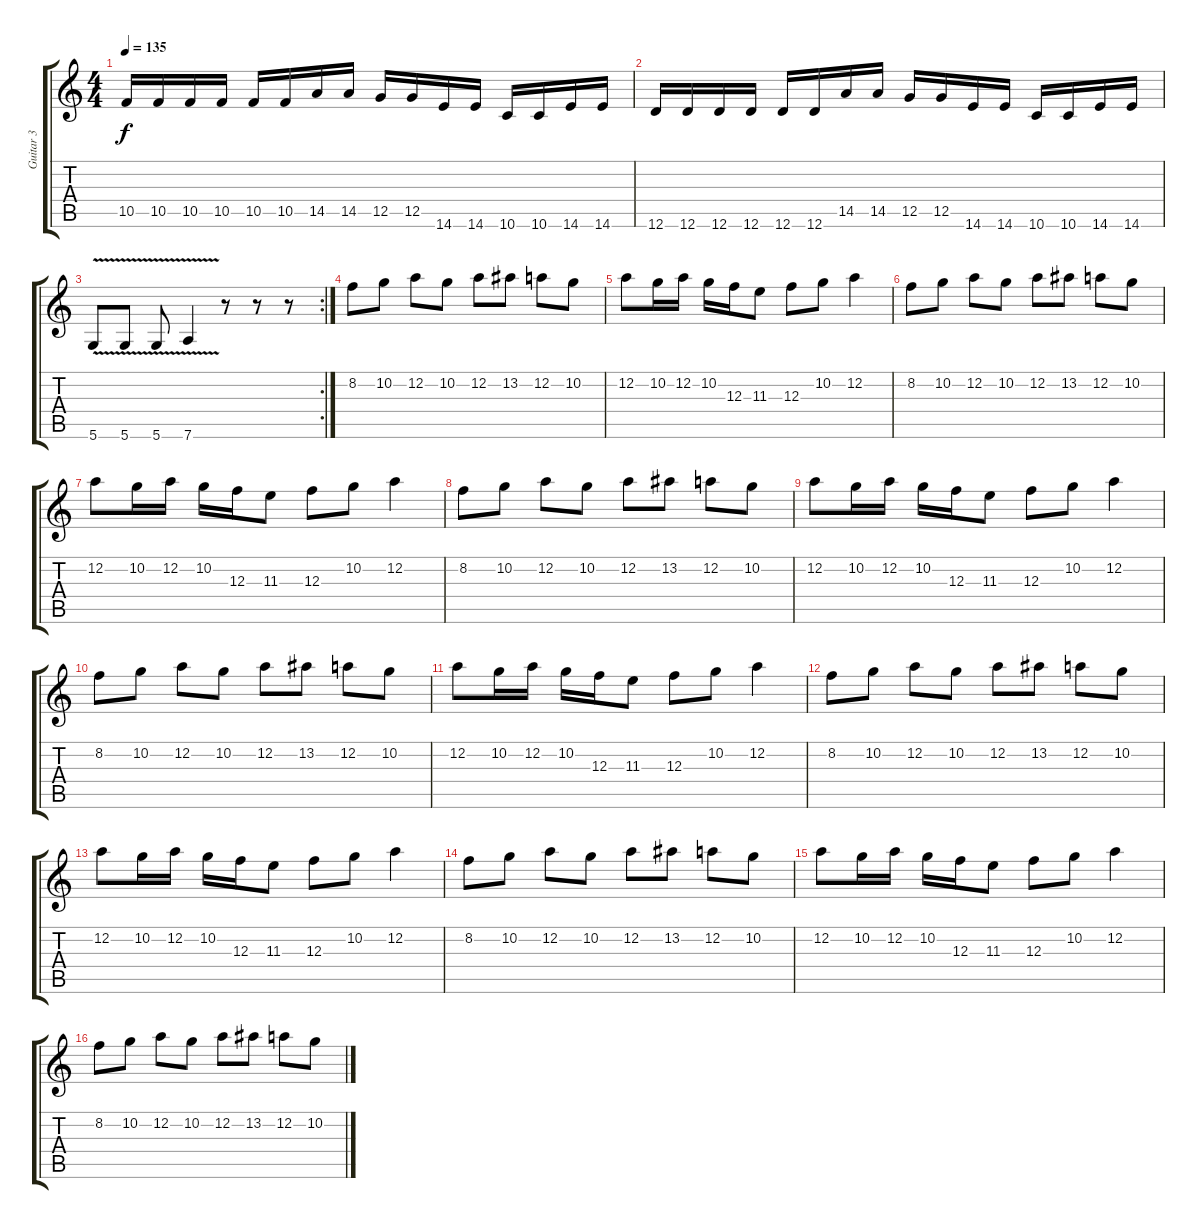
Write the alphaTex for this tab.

\track ("Guitar 3" "Guitar 3") {instrument overdrivenguitar}
\staff {score tabs}
\tuning (D4 A3 F3 C3 G2 D2) {hide}
\ts (4 4)
\tempo 135
\clef g2
\ks c
10.5.16{dy f} 10.5.16 10.5.16 10.5.16 10.5.16 10.5.16 14.5.16 14.5.16 12.5.16 12.5.16 14.6.16 14.6.16 10.6.16 10.6.16 14.6.16 14.6.16 |
12.6.16 12.6.16 12.6.16 12.6.16 12.6.16 12.6.16 14.5.16 14.5.16 12.5.16 12.5.16 14.6.16 14.6.16 10.6.16 10.6.16 14.6.16 14.6.16 |
\rc 2
5.6{v}.8 5.6{v}.8 5.6{v}.8 7.6{v}.4 r.8 r.8 r.8 |
8.2.8 10.2.8 12.2.8 10.2.8 12.2.8 13.2.8 12.2.8 10.2.8 |
12.2.8 10.2.16 12.2.16 10.2.16 12.3.16 11.3.8 12.3.8 10.2.8 12.2.4 |
8.2.8 10.2.8 12.2.8 10.2.8 12.2.8 13.2.8 12.2.8 10.2.8 |
12.2.8 10.2.16 12.2.16 10.2.16 12.3.16 11.3.8 12.3.8 10.2.8 12.2.4 |
8.2.8 10.2.8 12.2.8 10.2.8 12.2.8 13.2.8 12.2.8 10.2.8 |
12.2.8 10.2.16 12.2.16 10.2.16 12.3.16 11.3.8 12.3.8 10.2.8 12.2.4 |
8.2.8 10.2.8 12.2.8 10.2.8 12.2.8 13.2.8 12.2.8 10.2.8 |
12.2.8 10.2.16 12.2.16 10.2.16 12.3.16 11.3.8 12.3.8 10.2.8 12.2.4 |
8.2.8 10.2.8 12.2.8 10.2.8 12.2.8 13.2.8 12.2.8 10.2.8 |
12.2.8 10.2.16 12.2.16 10.2.16 12.3.16 11.3.8 12.3.8 10.2.8 12.2.4 |
8.2.8 10.2.8 12.2.8 10.2.8 12.2.8 13.2.8 12.2.8 10.2.8 |
12.2.8 10.2.16 12.2.16 10.2.16 12.3.16 11.3.8 12.3.8 10.2.8 12.2.4 |
8.2.8 10.2.8 12.2.8 10.2.8 12.2.8 13.2.8 12.2.8 10.2.8
